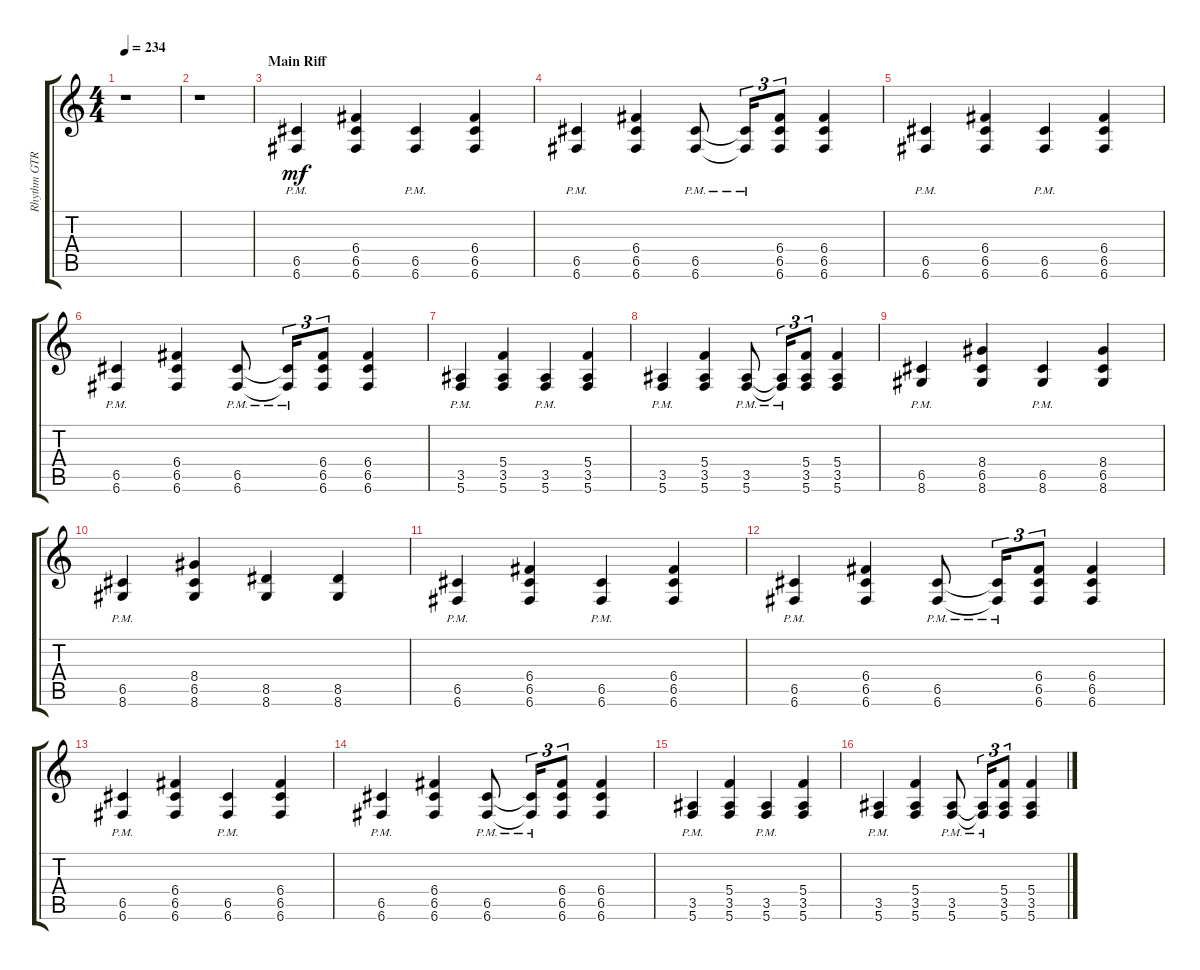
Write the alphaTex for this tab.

\track ("Rhythm GTR 2" "Rhythm GTR") {instrument distortionguitar}
\staff {score tabs}
\tuning (D4 A3 F3 C3 G2 C2) {hide}
\ts (4 4)
\tempo 234
\clef g2
\ks aminor
r.1{dy mf} |
r.1 |
\section ("" "Main Riff")
(6.5{pm} 6.6{pm}).4 (6.4 6.5 6.6).4 (6.5{pm} 6.6{pm}).4 (6.4 6.5 6.6).4 |
(6.5{pm} 6.6{pm}).4 (6.4 6.5 6.6).4 (6.5{pm} 6.6{pm}).8 (6.5{pm t} 6.6{pm t}).16{tu (3 2)} (6.4 6.5 6.6).8{tu (3 2)} (6.4 6.5 6.6).4 |
(6.5{pm} 6.6{pm}).4 (6.4 6.5 6.6).4 (6.5{pm} 6.6{pm}).4 (6.4 6.5 6.6).4 |
(6.5{pm} 6.6{pm}).4 (6.4 6.5 6.6).4 (6.5{pm} 6.6{pm}).8 (6.5{pm t} 6.6{pm t}).16{tu (3 2)} (6.4 6.5 6.6).8{tu (3 2)} (6.4 6.5 6.6).4 |
(3.5{pm} 5.6{pm}).4 (5.4 3.5 5.6).4 (3.5{pm} 5.6{pm}).4 (5.4 3.5 5.6).4 |
(3.5{pm} 5.6{pm}).4 (5.4 3.5 5.6).4 (3.5{pm} 5.6{pm}).8 (3.5{pm t} 5.6{pm t}).16{tu (3 2)} (5.4 3.5 5.6).8{tu (3 2)} (5.4 3.5 5.6).4 |
(6.5{pm} 8.6{pm}).4 (8.4 6.5 8.6).4 (6.5{pm} 8.6{pm}).4 (8.4 6.5 8.6).4 |
(6.5{pm} 8.6{pm}).4 (8.4 6.5 8.6).4 (8.5 8.6).4 (8.5 8.6).4 |
(6.5{pm} 6.6{pm}).4 (6.4 6.5 6.6).4 (6.5{pm} 6.6{pm}).4 (6.4 6.5 6.6).4 |
(6.5{pm} 6.6{pm}).4 (6.4 6.5 6.6).4 (6.5{pm} 6.6{pm}).8 (6.5{pm t} 6.6{pm t}).16{tu (3 2)} (6.4 6.5 6.6).8{tu (3 2)} (6.4 6.5 6.6).4 |
(6.5{pm} 6.6{pm}).4 (6.4 6.5 6.6).4 (6.5{pm} 6.6{pm}).4 (6.4 6.5 6.6).4 |
(6.5{pm} 6.6{pm}).4 (6.4 6.5 6.6).4 (6.5{pm} 6.6{pm}).8 (6.5{pm t} 6.6{pm t}).16{tu (3 2)} (6.4 6.5 6.6).8{tu (3 2)} (6.4 6.5 6.6).4 |
(3.5{pm} 5.6{pm}).4 (5.4 3.5 5.6).4 (3.5{pm} 5.6{pm}).4 (5.4 3.5 5.6).4 |
(3.5{pm} 5.6{pm}).4 (5.4 3.5 5.6).4 (3.5{pm} 5.6{pm}).8 (3.5{pm t} 5.6{pm t}).16{tu (3 2)} (5.4 3.5 5.6).8{tu (3 2)} (5.4 3.5 5.6).4
